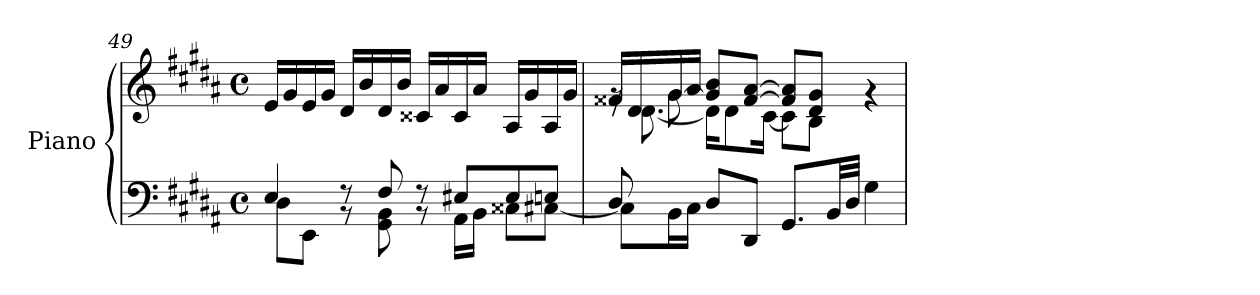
**kern	**kern
*part1	*part1
*staff2	*staff1
*I"Piano	*
*I'Pno	*
!!LO:LB:g=z
*clefF4	*clefG2
*k[f#c#g#d#a#]	*k[f#c#g#d#a#]
*M4/4	*M4/4
*met(c)	*met(c)
=49	=49
*^	*
4E/	8D#\L	16e/LL
.	.	16g#/
.	8EE\J	16e/
.	.	16g#/JJ
8rBB	8rF	16d#/LL
.	.	16b/
8F#/	8GG#\ 8BB\	16d#/
.	.	16b/JJ
8rBB	8rF	16c##X/LL
.	.	16a#/
8E#X/L	16AA#\LL	16c##/
.	16BB\JJ	16a#/JJ
8E#/	8C##X\L	16A#/LL
.	.	16g#/
8En/J	[8C#X\J	16A#/
.	.	16g#/JJ
=50	=50	=50
*	*	*^
*	*	*	*^
8D#/	8C#\L]	16f##X/LL	16rg	8ryy
.	.	16d#	[8.d#\	.
8ryy	16BB\L	16g#/	.	[8g#\
.	16C#\JJ	16a#/JJ	.	.
8D#/L	2.ryy	8g#/] 8b/L	16d#\KL]	2.ryy
.	.	.	8d#\	.
8DD#/J	.	[8f##/ [8a#/J	.	.
.	.	.	[16c#\Jk	.
8.GG#/L	.	8f##/] 8a#/]L	8c#\L]	.
.	.	8d#/ 8g#/J	8B\J	.
32BB/LL	.	.	.	.
32D#/JJJ	.	.	.	.
4G#\	.	4rg	4rg	.
*v	*v	*	*	*
*	*v	*v	*v
=	=
*-	*-
